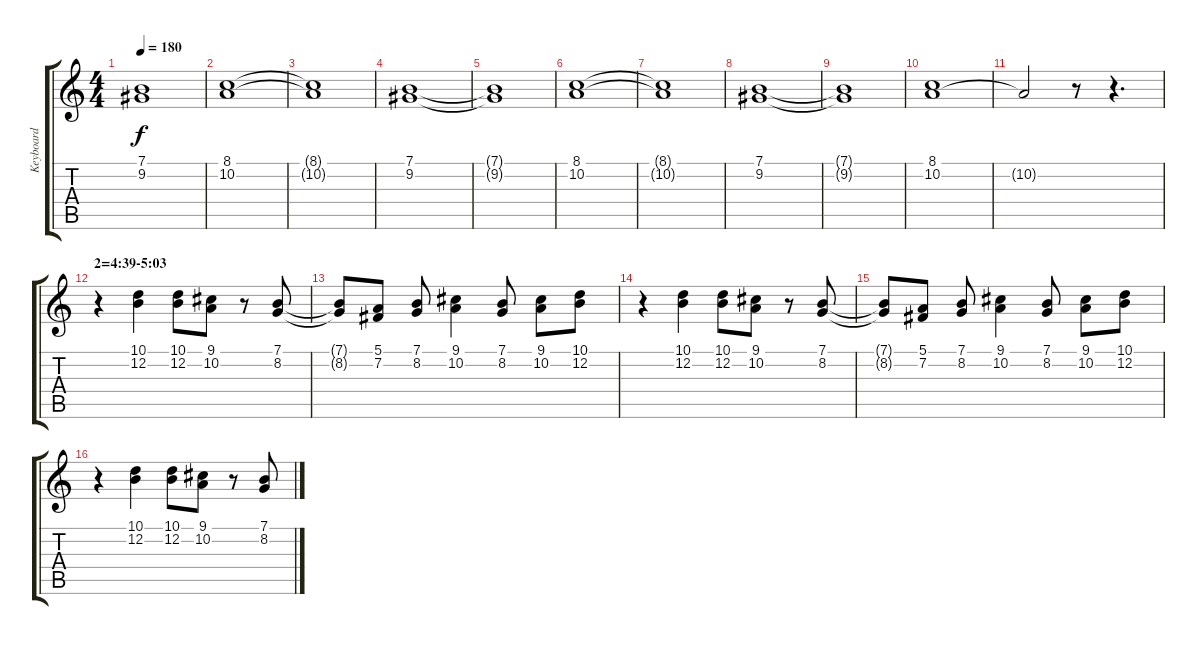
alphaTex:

\track ("Keyboard" "Keyboard") {instrument stringensemble1}
\staff {score tabs}
\tuning (E4 B3 G3 D3 A2 E2) {hide}
\ts (4 4)
\tempo 180
\clef g2
\ks c
(7.1{t} 9.2{t}).1{dy f} |
(8.1 10.2).1 |
(8.1{t} 10.2{t}).1 |
(7.1 9.2).1 |
(7.1{t} 9.2{t}).1 |
(8.1 10.2).1 |
(8.1{t} 10.2{t}).1 |
(7.1 9.2).1 |
(7.1{t} 9.2{t}).1 |
(8.1 10.2).1 |
10.2{t}.2 r.8 r.4{d} |
\section ("" "2=4:39-5:03")
r.4{volume 11 instrument stringensemble1} (10.1 12.2).4 (10.1 12.2).8 (9.1 10.2).8 r.8 (7.1 8.2).8 |
(7.1{t} 8.2{t}).8 (5.1 7.2).8 (7.1 8.2).8 (9.1 10.2).4 (7.1 8.2).8 (9.1 10.2).8 (10.1 12.2).8 |
r.4 (10.1 12.2).4 (10.1 12.2).8 (9.1 10.2).8 r.8 (7.1 8.2).8 |
(7.1{t} 8.2{t}).8 (5.1 7.2).8 (7.1 8.2).8 (9.1 10.2).4 (7.1 8.2).8 (9.1 10.2).8 (10.1 12.2).8 |
r.4 (10.1 12.2).4 (10.1 12.2).8 (9.1 10.2).8 r.8 (7.1 8.2).8
